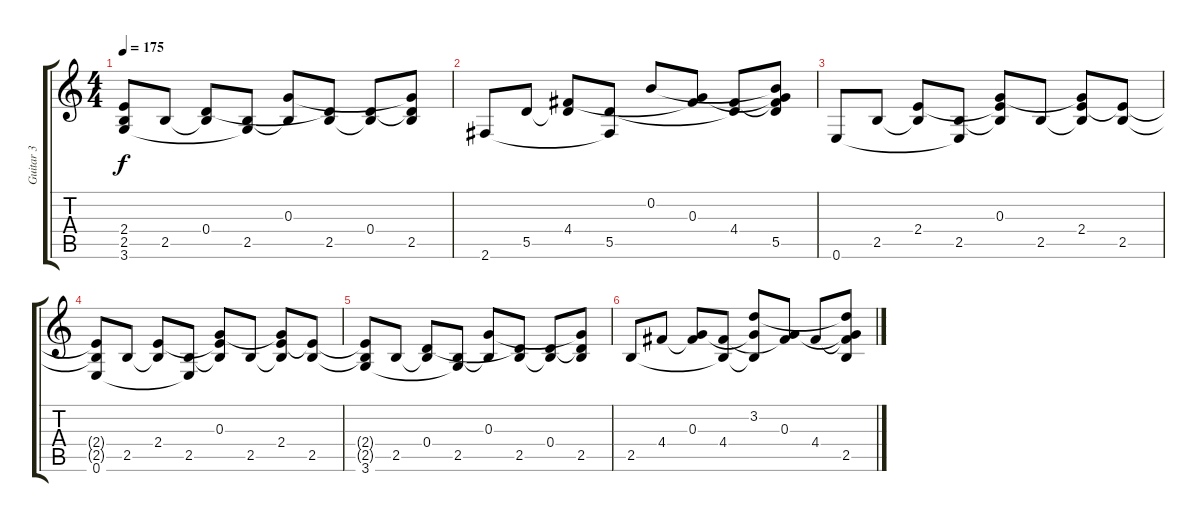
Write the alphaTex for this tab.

\track ("Guitar 3" "Guitar 3") {instrument electricguitarjazz}
\staff {score tabs}
\tuning (E4 B3 G3 D3 A2 E2) {hide}
\ts (4 4)
\tempo 175
\clef g2
\ks c
(2.4{t} 2.5{t} 3.6).8{dy f} 2.5.8 (0.4 2.5{t}).8 (2.5 3.6{t}).8 (0.3 2.5{t}).8 (0.4{t} 2.5).8 (0.4 2.5{t}).8 (0.3{t} 0.4{t} 2.5).8 |
2.6.8 5.5.8 (4.4 5.5{t}).8 (5.5 2.6{t}).8 0.2.8 (0.3 4.4{t}).8 (4.4 5.5{t}).8 (0.2{t} 0.3{t} 4.4{t} 5.5).8 |
0.6.8 2.5.8 (2.4 2.5{t}).8 (2.5 0.6{t}).8 (0.3 2.4{t} 2.5{t}).8 2.5.8 (0.3{t} 2.4 2.5{t}).8 (2.4{t} 2.5).8 |
(2.4{t} 2.5{t} 0.6).8 2.5.8 (2.4 2.5{t}).8 (2.5 0.6{t}).8 (0.3 2.4{t} 2.5{t}).8 2.5.8 (0.3{t} 2.4 2.5{t}).8 (2.4{t} 2.5).8 |
(2.4{t} 2.5{t} 3.6).8 2.5.8 (0.4 2.5{t}).8 (2.5 3.6{t}).8 (0.3 2.5{t}).8 (0.4{t} 2.5).8 (0.4 2.5{t}).8 (0.3{t} 0.4{t} 2.5).8 |
2.5.8 4.4.8 (0.3 4.4{t}).8 (4.4 2.5{t}).8 (3.2 0.3{t} 2.5{t}).8 (0.3 4.4{t}).8 4.4.8 (3.2{t} 0.3{t} 4.4{t} 2.5).8
